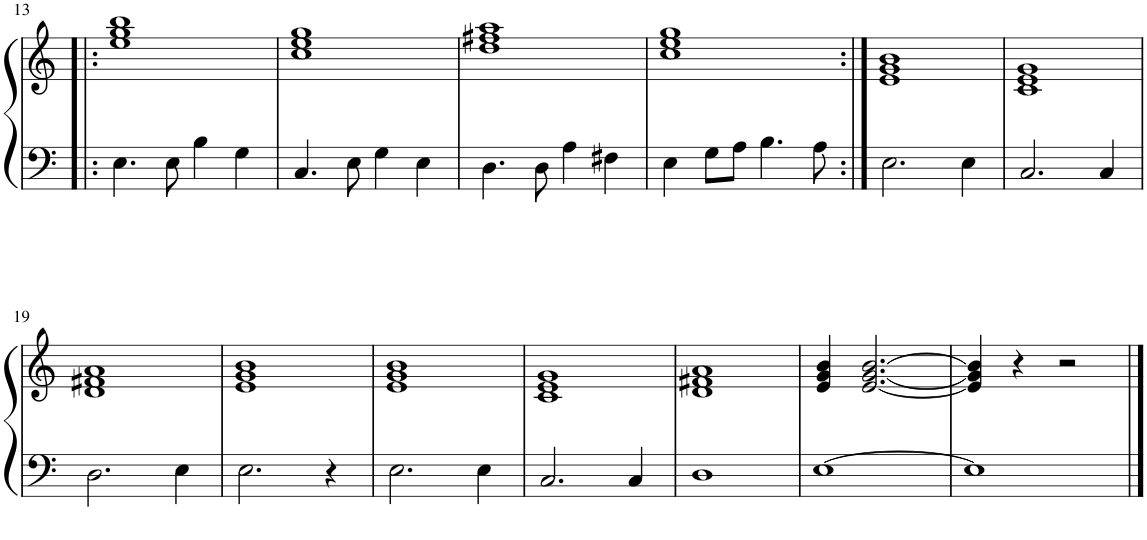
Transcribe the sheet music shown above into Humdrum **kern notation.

**kern	**kern
*part1	*part1
*staff2	*staff1
*I"Piano	*
*I'Pno	*
!!LO:PB:g=z
*clefF4	*clefG2
*k[]	*k[]
*M4/4	*M4/4
=13!|:	=13!|:
4.E\	1ee 1gg 1bb
8E\	.
4B\	.
4G\	.
=14	=14
4.C/	1cc 1ee 1gg
8E\	.
4G\	.
4E\	.
=15	=15
4.D\	1dd 1ff#X 1aa
8D\	.
4A\	.
4F#X\	.
=16	=16
4E\	1cc 1ee 1gg
8G\L	.
8A\J	.
4.B\	.
8A\	.
=17:|!	=17:|!
2.E\	1e 1g 1b
4E\	.
=18	=18
2.C/	1c 1e 1g
4C/	.
!!LO:LB:g=z
=19	=19
2.D\	1d 1f#X 1a
4E\	.
=20	=20
2.E\	1e 1g 1b
4r	.
=21	=21
2.E\	1e 1g 1b
4E\	.
=22	=22
2.C/	1c 1e 1g
4C/	.
=23	=23
1D	1d 1f#X 1a
=24	=24
[1E	4e/ 4g/ 4b/
.	[2.e/ [2.g/ [2.b/
=25	=25
1E]	4e/] 4g/] 4b/]
.	4r
.	2r
==	==
*-	*-
